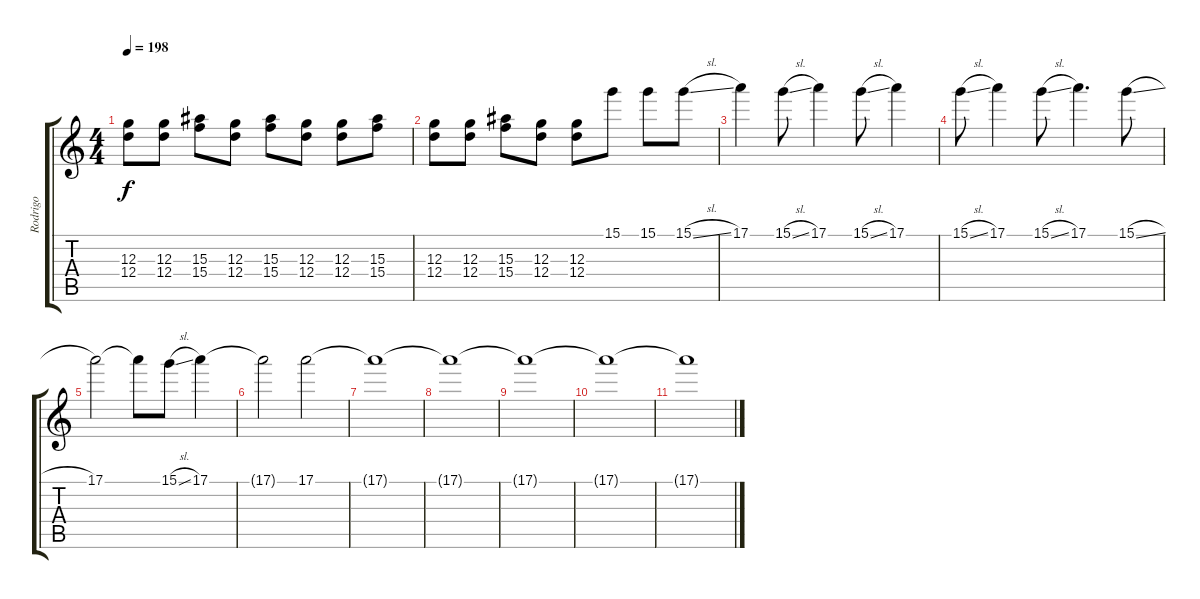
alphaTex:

\track ("Rodrigo" "Rodrigo") {instrument overdrivenguitar}
\staff {score tabs}
\tuning (E4 B3 G3 D3 A2 E2) {hide}
\ts (4 4)
\tempo 198
\clef g2
\ks c
(12.3 12.4).8{dy f} (12.3 12.4).8 (15.3 15.4).8 (12.3 12.4).8 (15.3 15.4).8 (12.3 12.4).8 (12.3 12.4).8 (15.3 15.4).8 |
(12.3 12.4).8 (12.3 12.4).8 (15.3 15.4).8 (12.3 12.4).8 (12.3 12.4).8 15.1.8 15.1.8 15.1{sl}.8 |
17.1.4 15.1{sl}.8 17.1.4 15.1{sl}.8 17.1.4 |
15.1{sl}.8 17.1.4 15.1{sl}.8 17.1.4{d} 15.1{sl}.8 |
17.1.2 17.1{t}.8 15.1{sl}.8 17.1.4 |
17.1{t}.2 17.1.2 |
17.1{t}.1 |
17.1{t}.1 |
17.1{t}.1 |
17.1{t}.1 |
17.1{t}.1
